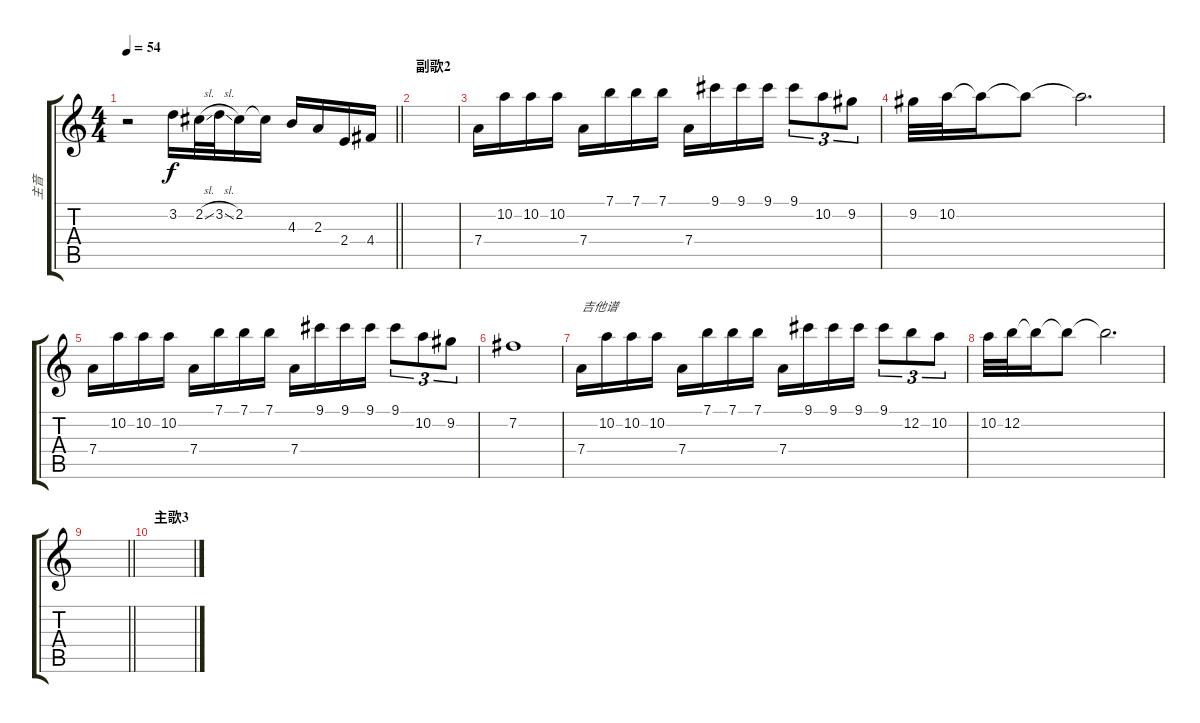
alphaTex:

\track ("主音" "主音") {instrument acousticguitarsteel}
\staff {score tabs}
\tuning (E4 B3 G3 D3 A2 E2) {hide}
\ts (4 4)
\tempo 54
\clef g2
\barLineRight lightlight
\ks c
r.2{dy f} 3.2.16 2.2{sl}.32 3.2{sl}.32 2.2.16 2.2{t}.16 4.3.16 2.3.16 2.4.16 4.4.16 |
\section ("" "副歌2")
|
7.4.16 10.2.16 10.2.16 10.2.16 7.4.16 7.1.16 7.1.16 7.1.16 7.4.16 9.1.16 9.1.16 9.1.16 9.1.8{tu (3 2)} 10.2.8{tu (3 2)} 9.2.8{tu (3 2)} |
9.2.32 10.2.32 10.2{t}.16 10.2{t}.8 10.2{t}.2{d} |
7.4.16 10.2.16 10.2.16 10.2.16 7.4.16 7.1.16 7.1.16 7.1.16 7.4.16 9.1.16 9.1.16 9.1.16 9.1.8{tu (3 2)} 10.2.8{tu (3 2)} 9.2.8{tu (3 2)} |
7.2.1 |
7.4.16{txt "吉他谱"} 10.2.16 10.2.16 10.2.16 7.4.16 7.1.16 7.1.16 7.1.16 7.4.16 9.1.16 9.1.16 9.1.16 9.1.8{tu (3 2)} 12.2.8{tu (3 2)} 10.2.8{tu (3 2)} |
10.2.32 12.2.32 12.2{t}.16 12.2{t}.8 12.2{t}.2{d} |
\barLineRight lightlight
|
\section ("" "主歌3")
